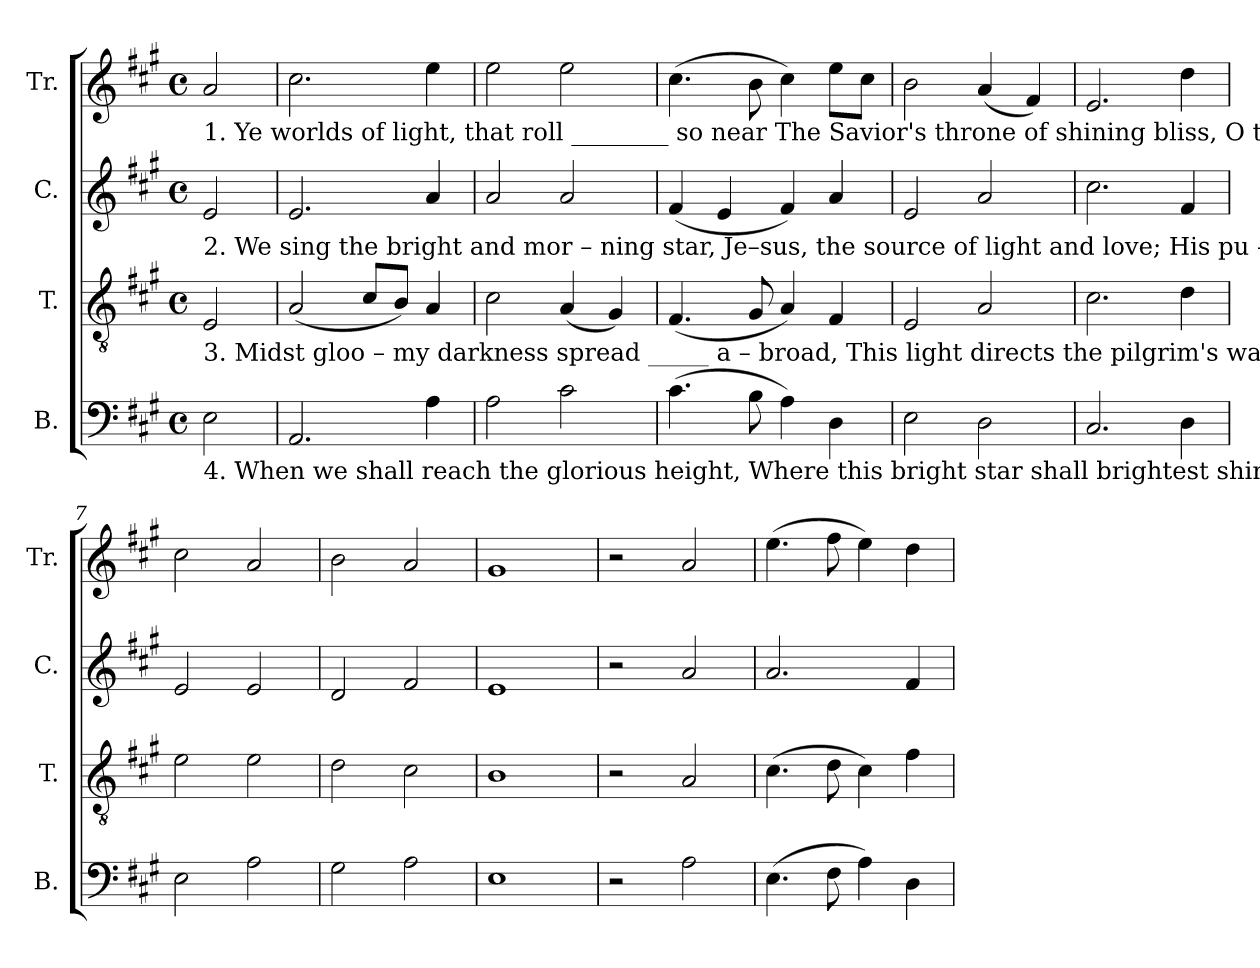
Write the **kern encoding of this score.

**kern	**kern	**kern	**kern
*part4	*part3	*part2	*part1
*staff4	*staff3	*staff2	*staff1
*I"B.	*I"T.	*I"C.	*I"Tr.
*I'B.	*I'T.	*I'C.	*I'Tr.
*clefF4	*clefGv2	*clefG2	*clefG2
*k[f#c#g#]	*k[f#c#g#]	*k[f#c#g#]	*k[f#c#g#]
*M4/4	*M4/4	*M4/4	*M4/4
*met(c)	*met(c)	*met(c)	*met(c)
*MM120	*MM120	*MM120	*MM120
=1	=1	=1	=1
!	!	!	!LO:TX:b:t=1.  Ye   worlds   of   light,  that  roll ________   so    near   The Savior's throne of shining bliss,         O     tell ______ how  mean  your  glo–ries
!	!	!LO:TX:b:t=2.  We   sing      the  bright  and mor     –     ning  star,    Je–sus, the source of light and love;         His   pu  –  rest  rays,  dif – fused  from	!
!	!LO:TX:b:t=3. Midst gloo – my  darkness  spread _____  a – broad,  This light directs the pilgrim's way;        Still,  as _______  he  goes,  he     finds   the	!	!
!LO:TX:b:t=4. When we  shall  reach  the  glorious  height,  Where this bright star shall brightest shine,   Leave  far _____  behind  these  scenes  of	!	!	!
2E\	2E/	2e/	2a/
=2	=2	=2	=2
2.AA/	(2A/	2.e/	2.cc#\
.	8c#/L	.	.
.	8B/J)	.	.
4A\	4A/	4a/	4ee\
=3	=3	=3	=3
2A\	2c#\	2a/	2ee\
2c#\	(4A/	2a/	2ee\
.	4G#/)	.	.
=4	=4	=4	=4
(4.c#\	(4.F#/	(4f#/	(4.cc#\
.	.	4e/	.
8B\	8G#/	.	8b\
4A\)	4A/)	4f#/)	4cc#\)
4D\	4F#/	4a/	8ee\L
.	.	.	8cc#\J
=5	=5	=5	=5
2E\	2E/	2e/	2b\
2D\	2A/	2a/	(4a/
.	.	.	4f#/)
=6	=6	=6	=6
2.C#/	2.c#\	2.cc#\	2.e/
4D\	4d\	4f#/	4dd\
=7	=7	=7	=7
2E\	2e\	2e/	2cc#\
2A\	2e\	2e/	2a/
=8	=8	=8	=8
2G#\	2d\	2d/	2b\
2A\	2c#\	2f#/	2a/
=9	=9	=9	=9
1E	1B	1e	1g#
=10	=10	=10	=10
2r	2r	2r	2r
2A\	2A/	2a/	2a/
=11	=11	=11	=11
(4.E\	(4.c#\	2.a/	(4.ee\
8F#\	8d\	.	8ff#\
4A\)	4c#\)	.	4ee\)
4D\	4f#\	4f#/	4dd\
=	=	=	=
*-	*-	*-	*-
